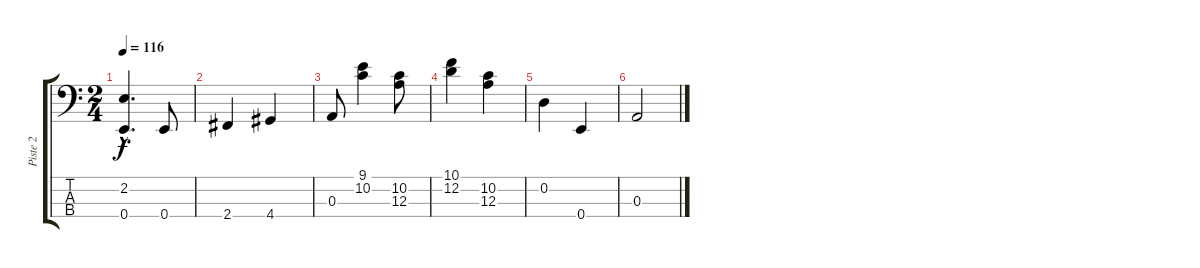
\track ("Piste 2" "Piste 2") {instrument electricbasspick}
\staff {score tabs}
\tuning (G2 D2 A1 E1) {hide}
\ts (2 4)
\tempo 116
\clef f4
\ks c
(2.2{hac} 0.4{hac}).4{d dy f} 0.4.8 |
2.4.4 4.4.4 |
0.3.8 (9.1 10.2).4 (10.2 12.3).8 |
(10.1 12.2).4 (10.2 12.3).4 |
0.2.4 0.4.4 |
0.3.2
